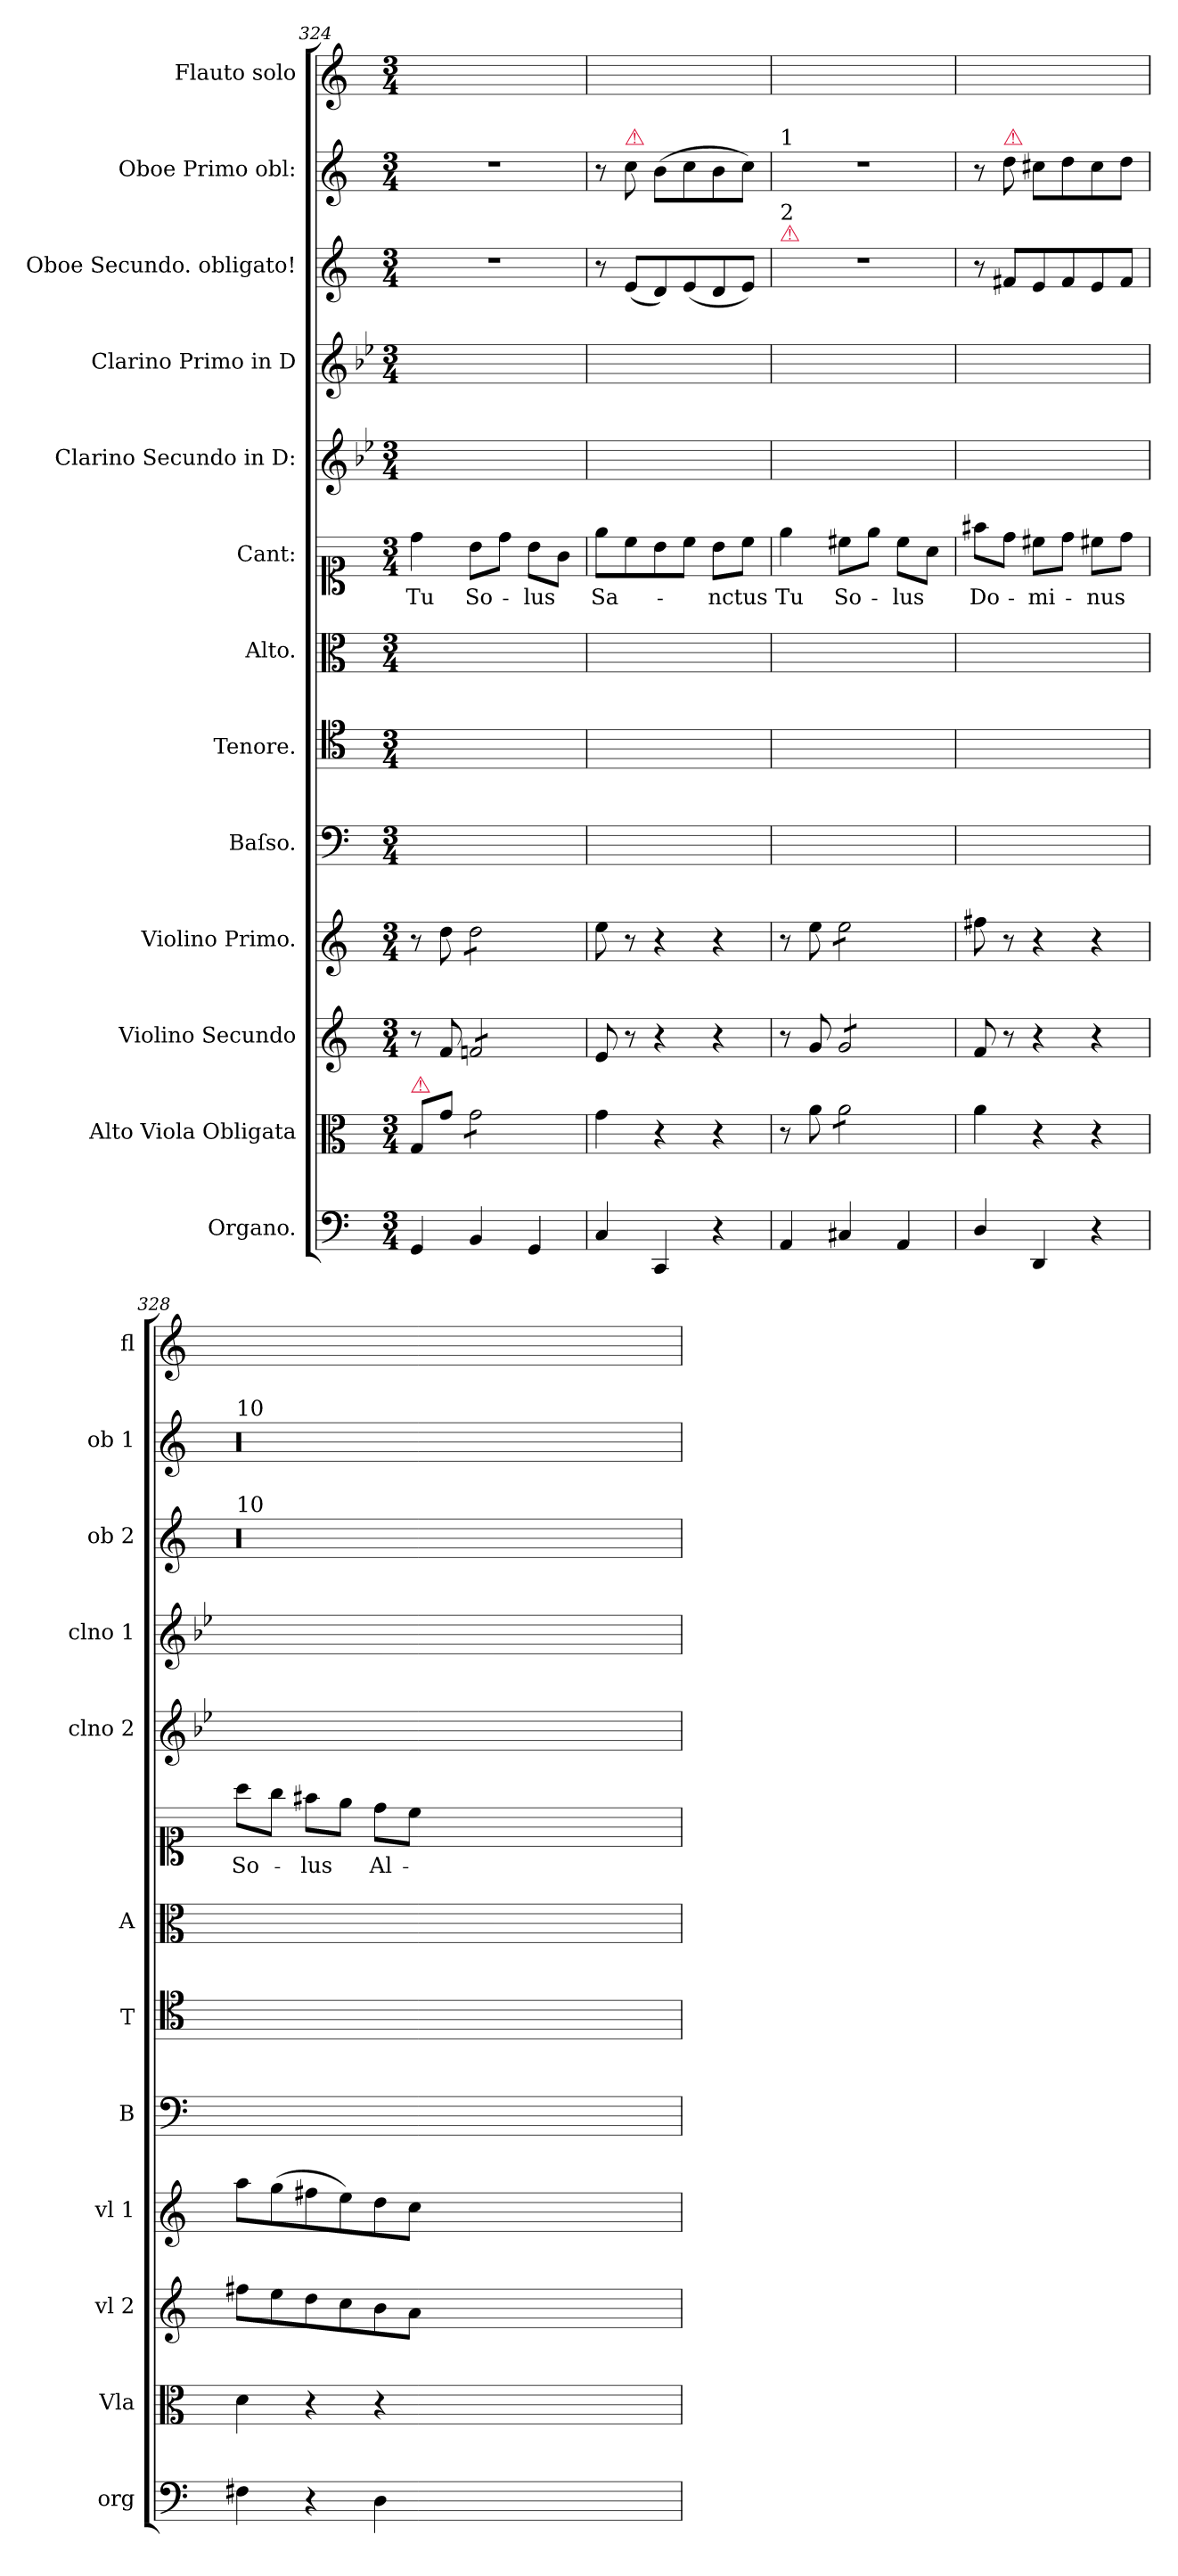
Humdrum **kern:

**kern	**kern	**kern	**kern	**kern	**kern	**kern	**kern	**text	**kern	**kern	**kern	**kern	**kern
*part13	*part12	*part11	*part10	*part9	*part8	*part7	*part6	*part6	*part5	*part4	*part3	*part2	*part1
*staff13	*staff12	*staff11	*staff10	*staff9	*staff8	*staff7	*staff6	*staff6	*staff5	*staff4	*staff3	*staff2	*staff1
*I"Organo.	*I"Alto Viola Obligata	*I"Violino Secundo	*I"Violino Primo.	*I"Baſso.	*I"Tenore.	*I"Alto.	*I"Cant:	*	*I"Clarino Secundo in D:	*I"Clarino Primo in D	*I"Oboe Secundo. obligato!	*I"Oboe Primo obl:	*I"Flauto solo
*I'org	*I'Vla	*I'vl 2	*I'vl 1	*I'B	*I'T	*I'A	*	*	*I'clno 2	*I'clno 1	*I'ob 2	*I'ob 1	*I'fl
*clefF4	*clefC3	*clefG2	*clefG2	*clefF4	*clefC4	*clefC3	*clefC1	*	*clefG2	*clefG2	*clefG2	*clefG2	*clefG2
*	*	*	*	*	*	*	*	*	*ITrd-1c-2	*ITrd-1c-2	*	*	*
*k[]	*k[]	*k[]	*k[]	*k[]	*k[]	*k[]	*k[]	*	*k[]	*k[]	*k[]	*k[]	*k[]
*C:	*C:	*C:	*C:	*C:	*C:	*C:	*C:	*	*C:	*C:	*C:	*C:	*C:
*M3/4	*M3/4	*M3/4	*M3/4	*M3/4	*M3/4	*M3/4	*M3/4	*	*M3/4	*M3/4	*M3/4	*M3/4	*M3/4
=324	=324	=324	=324	=324	=324	=324	=324	=324	=324	=324	=324	=324	=324
!	!LO:TX:a:color=crimson:t=⚠	!	!	!	!	!	!	!	!	!	!	!	!
4GG/	8G/L	8r	8r	2.ryy	2.ryy	2.ryy	4dd\	Tu	2.ryy	2.ryy	2.r	2.r	2.ryy
.	8g\J	8f/	8dd\	.	.	.	.	.	.	.	.	.	.
!	!LO:TX:a:color=crimson:t=⚠	!	!	!	!	!	!	!	!	!	!	!	!
*	*tremolo	*	*	*	*	*	*	*	*	*	*	*	*
*	*	*tremolo	*	*	*	*	*	*	*	*	*	*	*
*	*	*	*tremolo	*	*	*	*	*	*	*	*	*	*
4BB/	8g\L	8fn/L	8dd\L	.	.	.	8b\L	So-	.	.	.	.	.
.	8g\	8fn/	8dd\	.	.	.	8dd\J	.	.	.	.	.	.
4GG/	8g\	8fn/	8dd\	.	.	.	8b\L	-lus	.	.	.	.	.
.	8g\J	8fn/J	8dd\J	.	.	.	8g\J	.	.	.	.	.	.
*	*	*	*Xtremolo	*	*	*	*	*	*	*	*	*	*
*	*	*Xtremolo	*	*	*	*	*	*	*	*	*	*	*
*	*Xtremolo	*	*	*	*	*	*	*	*	*	*	*	*
=325	=325	=325	=325	=325	=325	=325	=325	=325	=325	=325	=325	=325	=325
4C/	4g\	8e/	8ee\	2.ryy	2.ryy	2.ryy	8ee\L	Sa-	2.ryy	2.ryy	8r	8r	2.ryy
!	!	!	!	!	!	!	!	!	!	!	!	!LO:TX:a:color=crimson:t=⚠	!
.	.	8r	8r	.	.	.	8cc\	.	.	.	(<8e/L	8cc\	.
4CC/	4r	4r	4r	.	.	.	8b\	.	.	.	8d/)	(>8b\L	.
.	.	.	.	.	.	.	8cc\J	.	.	.	(<8e/	8cc\	.
4r	4r	4r	4r	.	.	.	8b\L	-nctus	.	.	8d/	8b\	.
.	.	.	.	.	.	.	8cc\J	.	.	.	8e/J)	8cc\J)	.
=326	=326	=326	=326	=326	=326	=326	=326	=326	=326	=326	=326	=326	=326
!	!	!	!	!	!	!	!	!	!	!	!	!LO:TX:a:t=1	!
!	!	!	!	!	!	!	!	!	!	!	!LO:TX:a:color=crimson:t=⚠	!	!
!	!	!	!	!	!	!	!	!	!	!	!LO:TX:a:t=2	!	!
!	!	!	!	!	!	!	!	!	!	!	!LO:N:vis=0	!	!
4AA/	8r	8r	8r	2.ryy	2.ryy	2.ryy	4ee\	Tu	2.ryy	2.ryy	2.r	2.r	2.ryy
.	8a\	8g/	8ee\	.	.	.	.	.	.	.	.	.	.
*	*tremolo	*	*	*	*	*	*	*	*	*	*	*	*
*	*	*tremolo	*	*	*	*	*	*	*	*	*	*	*
*	*	*	*tremolo	*	*	*	*	*	*	*	*	*	*
4C#X/	8a\L	8g/L	8ee\L	.	.	.	8cc#X\L	So-	.	.	.	.	.
.	8a\	8g/	8ee\	.	.	.	8ee\J	.	.	.	.	.	.
4AA/	8a\	8g/	8ee\	.	.	.	8cc#\L	-lus	.	.	.	.	.
.	8a\J	8g/J	8ee\J	.	.	.	8a\J	.	.	.	.	.	.
*	*	*	*Xtremolo	*	*	*	*	*	*	*	*	*	*
*	*	*Xtremolo	*	*	*	*	*	*	*	*	*	*	*
*	*Xtremolo	*	*	*	*	*	*	*	*	*	*	*	*
=327	=327	=327	=327	=327	=327	=327	=327	=327	=327	=327	=327	=327	=327
4D/	4a\	8f/	8ff#X\	2.ryy	2.ryy	2.ryy	8ff#X\L	Do-	2.ryy	2.ryy	8r	8r	2.ryy
!	!	!	!	!	!	!	!	!	!	!	!	!LO:TX:a:color=crimson:t=⚠	!
.	.	8r	8r	.	.	.	8dd\J	.	.	.	8f#X/L	8dd\	.
4DD/	4r	4r	4r	.	.	.	8cc#X\L	-mi-	.	.	8e/	8cc#X\L	.
.	.	.	.	.	.	.	8dd\J	.	.	.	8f#/	8dd\	.
4r	4r	4r	4r	.	.	.	8cc#X\L	-nus	.	.	8e/	8cc#\	.
.	.	.	.	.	.	.	8dd\J	.	.	.	8f#/J	8dd\J	.
=328	=328	=328	=328	=328	=328	=328	=328	=328	=328	=328	=328	=328	=328
!	!	!	!	!	!	!	!	!	!	!	!	!LO:TX:a:t=10	!
!	!	!	!	!	!	!	!	!	!	!	!LO:TX:a:t=10	!	!
!	!	!	!	!	!	!	!	!	!	!	!LO:N:vis=00	!LO:N:vis=00	!
4F#X\	4d\	8ff#X\L	8aa\L	2.ryy	2.ryy	2.ryy	8aa\L	So-	2.ryy	2.ryy	0.r	0.r	2.ryy
.	.	8ee\	(>8gg\	.	.	.	8gg\J	.	.	.	.	.	.
4r	4r	8dd\	8ff#X\	.	.	.	8ff#X\L	-lus	.	.	.	.	.
.	.	8cc\	8ee\)	.	.	.	8ee\J	.	.	.	.	.	.
4D\	4r	8b\	8dd\	.	.	.	8dd\L	Al-	.	.	.	.	.
.	.	8a\J	8cc\J	.	.	.	8cc\J	.	.	.	.	.	.
0ryy	0ryy	0ryy	0ryy	0ryy	0ryy	0ryy	0ryy	.	0ryy	0ryy	.	.	0ryy
4ryy	4ryy	4ryy	4ryy	4ryy	4ryy	4ryy	4ryy	.	4ryy	4ryy	.	.	4ryy
=	=	=	=	=	=	=	=	=	=	=	=	=	=
*-	*-	*-	*-	*-	*-	*-	*-	*-	*-	*-	*-	*-	*-
